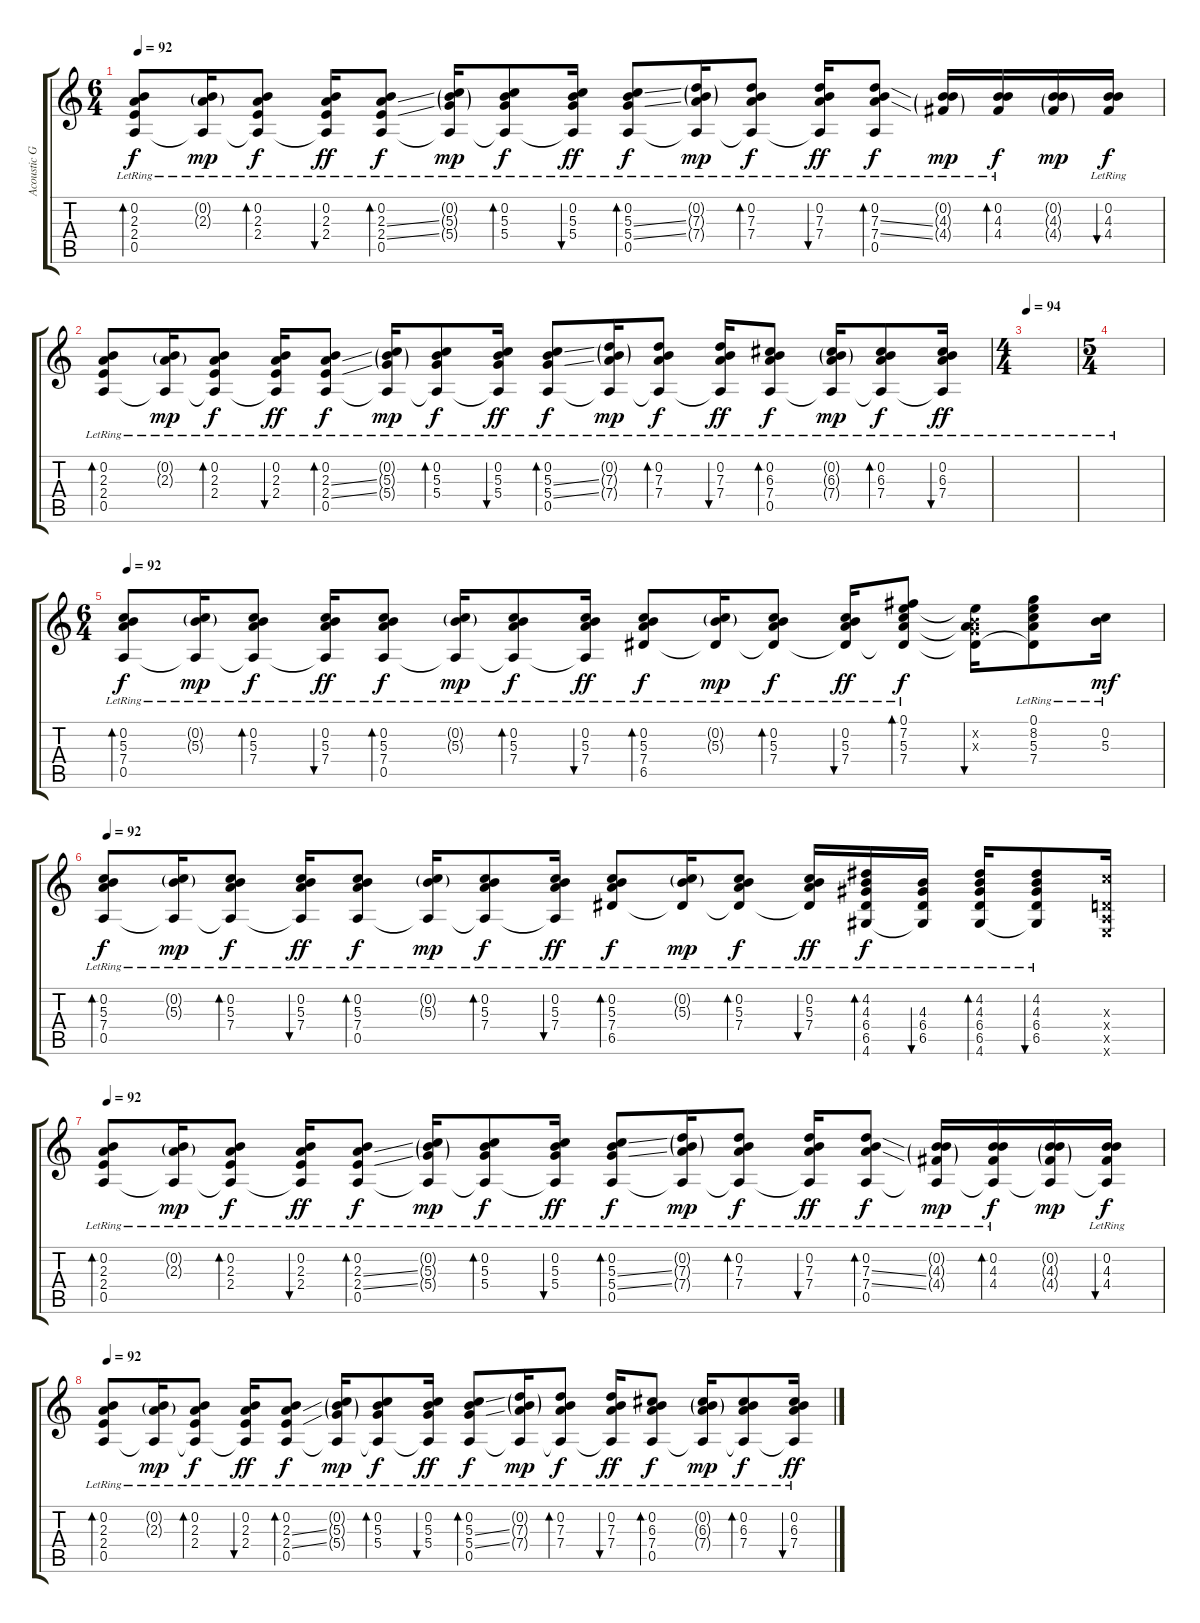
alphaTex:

\track ("Acoustic Guitar" "Acoustic G") {instrument acousticguitarsteel}
\staff {score tabs}
\tuning (E4 B3 G3 D3 A2 E2) {hide}
\ts (6 4)
\tempo 92
\clef g2
\ks c
(0.2{lr} 2.3{lr} 2.4{lr} 0.5{lr}).8{bd 60 dy f volume 14} (0.2{g lr} 2.3{g lr} 0.5{t}).16{dy mp} (0.2{lr} 2.3{lr} 2.4{lr} 0.5{t}).8{bd 60 dy f} (0.2{lr} 2.3{lr} 2.4{lr} 0.5{t}).16{bu 60 dy ff} (0.2{lr} 2.3{ss} 2.4{ss} 0.5{lr}).8{bd 60 dy f} (0.2{g lr} 5.3{g lr} 5.4{g lr} 0.5{t}).16{dy mp} (0.2{lr} 5.3{lr} 5.4{lr} 0.5{t}).8{bd 60 dy f} (0.2{lr} 5.3{lr} 5.4{lr} 0.5{t}).16{bu 60 dy ff} (0.2{lr} 5.3{ss} 5.4{ss} 0.5{lr}).8{bd 60 dy f} (0.2{g lr} 7.3{g lr} 7.4{g lr} 0.5{t}).16{dy mp} (0.2{lr} 7.3{lr} 7.4{lr} 0.5{t}).8{bd 60 dy f} (0.2{lr} 7.3{lr} 7.4{lr} 0.5{t}).16{bu 60 dy ff} (0.2{lr} 7.3{ss} 7.4{ss} 0.5{lr}).8{bd 60 dy f} (0.2{g lr} 4.3{g lr} 4.4{g lr}).16{dy mp} (0.2{lr} 4.3{lr} 4.4{lr}).16{bd 60 dy f} (0.2{g} 4.3{g} 4.4{g}).16{dy mp} (0.2{lr} 4.3{lr} 4.4{lr}).16{bu 60 dy f} |
(0.2{lr} 2.3{lr} 2.4{lr} 0.5{lr}).8{bd 60 volume 14} (0.2{g lr} 2.3{g lr} 0.5{t}).16{dy mp} (0.2{lr} 2.3{lr} 2.4{lr} 0.5{t}).8{bd 60 dy f} (0.2{lr} 2.3{lr} 2.4{lr} 0.5{t}).16{bu 60 dy ff} (0.2{lr} 2.3{ss} 2.4{ss} 0.5{lr}).8{bd 60 dy f} (0.2{g lr} 5.3{g lr} 5.4{g lr} 0.5{t}).16{dy mp} (0.2{lr} 5.3{lr} 5.4{lr} 0.5{t}).8{bd 60 dy f} (0.2{lr} 5.3{lr} 5.4{lr} 0.5{t}).16{bu 60 dy ff} (0.2{lr} 5.3{ss} 5.4{ss} 0.5{lr}).8{bd 60 dy f} (0.2{g lr} 7.3{g lr} 7.4{g lr} 0.5{t}).16{dy mp} (0.2{lr} 7.3{lr} 7.4{lr} 0.5{t}).8{bd 60 dy f} (0.2{lr} 7.3{lr} 7.4{lr} 0.5{t}).16{bu 60 dy ff} (0.2{lr} 6.3 7.4 0.5{lr}).8{bd 60 dy f} (0.2{g lr} 6.3{g lr} 7.4{g lr} 0.5{t}).16{dy mp} (0.2{lr} 6.3{lr} 7.4{lr} 0.5{t}).8{bd 60 dy f} (0.2{lr} 6.3{lr} 7.4{lr} 0.5{t}).16{bu 60 dy ff} |
\ts (4 4)
\tempo 94
|
\ts (5 4)
|
\ts (6 4)
\tempo 92
(0.2{lr} 5.3{lr} 7.4{lr} 0.5{lr}).8{bd 60 dy f volume 14} (0.2{g lr} 5.3{g lr} 0.5{t}).16{dy mp} (0.2{lr} 5.3{lr} 7.4{lr} 0.5{t}).8{bd 60 dy f} (0.2{lr} 5.3{lr} 7.4{lr} 0.5{t}).16{bu 60 dy ff} (0.2{lr} 5.3{lr} 7.4{lr} 0.5{lr}).8{bd 60 dy f} (0.2{g lr} 5.3{g lr} 0.5{t}).16{dy mp} (0.2{lr} 5.3{lr} 7.4{lr} 0.5{t}).8{bd 60 dy f} (0.2{lr} 5.3{lr} 7.4{lr} 0.5{t}).16{bu 60 dy ff} (0.2{lr} 5.3{lr} 7.4{lr} 6.5{lr}).8{bd 60 dy f} (0.2{g lr} 5.3{g} 6.5{t}).16{dy mp} (0.2{lr} 5.3{lr} 7.4{lr} 6.5{t}).8{bd 60 dy f} (0.2{lr} 5.3{lr} 7.4{lr} 6.5{t}).16{bu 60 dy ff} (0.1{lr} 7.2{lr} 5.3{lr} 7.4{lr} 6.5{t}).8{bd 60 dy f} (0.1{t} 0.2{x} 0.3{x} 7.4{t} 6.5{t}).16{bu 60} (0.1{lr} 8.2 5.3{lr} 7.4{lr} 6.5{t}).8 (0.2{lr} 5.3{lr}).16{dy mf} |
\tempo 92
(0.2{lr} 5.3{lr} 7.4{lr} 0.5{lr}).8{bd 60 dy f volume 14} (0.2{g lr} 5.3{g lr} 0.5{t}).16{dy mp} (0.2{lr} 5.3{lr} 7.4{lr} 0.5{t}).8{bd 60 dy f} (0.2{lr} 5.3{lr} 7.4{lr} 0.5{t}).16{bu 60 dy ff} (0.2{lr} 5.3{lr} 7.4{lr} 0.5{lr}).8{bd 60 dy f} (0.2{g lr} 5.3{g lr} 0.5{t}).16{dy mp} (0.2{lr} 5.3{lr} 7.4{lr} 0.5{t}).8{bd 60 dy f} (0.2{lr} 5.3{lr} 7.4{lr} 0.5{t}).16{bu 60 dy ff} (0.2{lr} 5.3{lr} 7.4{lr} 6.5{lr}).8{bd 60 dy f} (0.2{g lr} 5.3{g} 6.5{t}).16{dy mp} (0.2{lr} 5.3{lr} 7.4{lr} 6.5{t}).8{bd 60 dy f} (0.2{lr} 5.3{lr} 7.4{lr} 6.5{t}).16{bu 60 dy ff} (4.2{lr} 4.3 6.4 6.5{lr} 4.6{lr}).16{bd 60 dy f} (4.3{lr} 6.4{lr} 6.5{lr} 4.6{t}).16{bu 60} (4.2{lr} 4.3{lr} 6.4{lr} 6.5{lr} 4.6{lr}).16{bd 60} (4.2{lr} 4.3 6.4 6.5{lr} 4.6{t}).8{bu 60} (5.3{x} 0.4{x} 0.5{x} 0.6{x}).16 |
\tempo 92
(0.2{lr} 2.3{lr} 2.4{lr} 0.5{lr}).8{bd 60 volume 14} (0.2{g lr} 2.3{g lr} 0.5{t}).16{dy mp} (0.2{lr} 2.3{lr} 2.4{lr} 0.5{t}).8{bd 60 dy f} (0.2{lr} 2.3{lr} 2.4{lr} 0.5{t}).16{bu 60 dy ff} (0.2{lr} 2.3{ss} 2.4{ss} 0.5{lr}).8{bd 60 dy f} (0.2{g lr} 5.3{g lr} 5.4{g lr} 0.5{t}).16{dy mp} (0.2{lr} 5.3{lr} 5.4{lr} 0.5{t}).8{bd 60 dy f} (0.2{lr} 5.3{lr} 5.4{lr} 0.5{t}).16{bu 60 dy ff} (0.2{lr} 5.3{ss} 5.4{ss} 0.5{lr}).8{bd 60 dy f} (0.2{g lr} 7.3{g lr} 7.4{g lr} 0.5{t}).16{dy mp} (0.2{lr} 7.3{lr} 7.4{lr} 0.5{t}).8{bd 60 dy f} (0.2{lr} 7.3{lr} 7.4{lr} 0.5{t}).16{bu 60 dy ff} (0.2{lr} 7.3{ss} 7.4{ss} 0.5{lr}).8{bd 60 dy f} (0.2{g lr} 4.3{g lr} 4.4{g lr} 0.5{t}).16{dy mp} (0.2{lr} 4.3{lr} 4.4{lr} 0.5{t}).16{bd 60 dy f} (0.2{g} 4.3{g} 4.4{g} 0.5{t}).16{dy mp} (0.2{lr} 4.3{lr} 4.4{lr} 0.5{t}).16{bu 60 dy f} |
\tempo 92
(0.2{lr} 2.3{lr} 2.4{lr} 0.5{lr}).8{bd 60 volume 14} (0.2{g lr} 2.3{g lr} 0.5{t}).16{dy mp} (0.2{lr} 2.3{lr} 2.4{lr} 0.5{t}).8{bd 60 dy f} (0.2{lr} 2.3{lr} 2.4{lr} 0.5{t}).16{bu 60 dy ff} (0.2{lr} 2.3{ss} 2.4{ss} 0.5{lr}).8{bd 60 dy f} (0.2{g lr} 5.3{g lr} 5.4{g lr} 0.5{t}).16{dy mp} (0.2{lr} 5.3{lr} 5.4{lr} 0.5{t}).8{bd 60 dy f} (0.2{lr} 5.3{lr} 5.4{lr} 0.5{t}).16{bu 60 dy ff} (0.2{lr} 5.3{ss} 5.4{ss} 0.5{lr}).8{bd 60 dy f} (0.2{g lr} 7.3{g lr} 7.4{g lr} 0.5{t}).16{dy mp} (0.2{lr} 7.3{lr} 7.4{lr} 0.5{t}).8{bd 60 dy f} (0.2{lr} 7.3{lr} 7.4{lr} 0.5{t}).16{bu 60 dy ff} (0.2{lr} 6.3 7.4 0.5{lr}).8{bd 60 dy f} (0.2{g lr} 6.3{g lr} 7.4{g lr} 0.5{t}).16{dy mp} (0.2{lr} 6.3{lr} 7.4{lr} 0.5{t}).8{bd 60 dy f} (0.2{lr} 6.3{lr} 7.4{lr} 0.5{t}).16{bu 60 dy ff}
